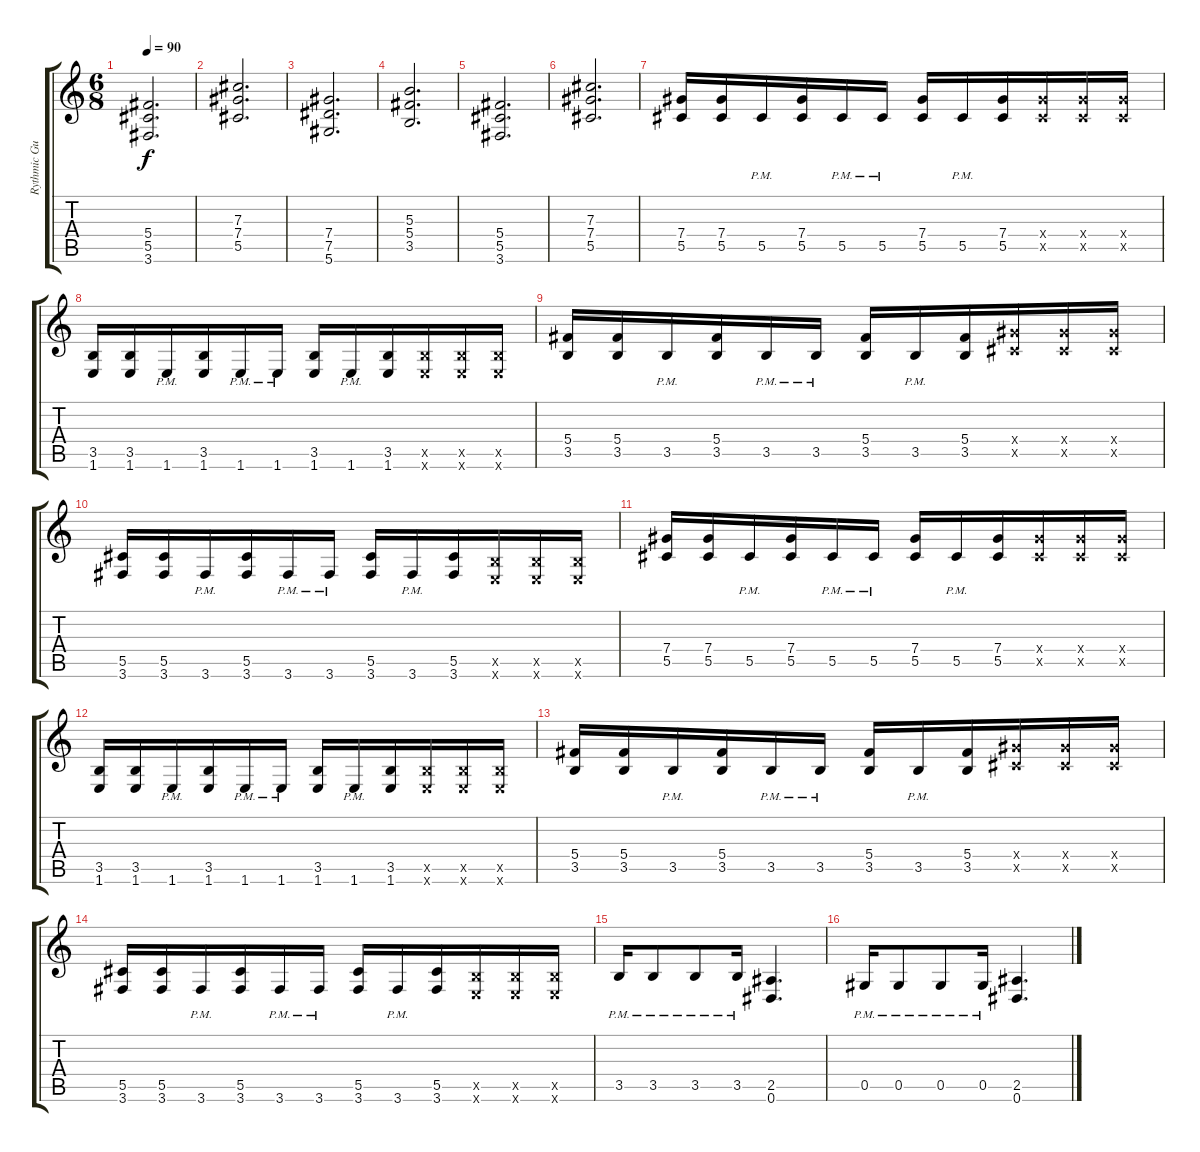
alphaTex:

\track ("Rythmic Guit" "Rythmic Gu") {instrument acousticguitarsteel}
\staff {score tabs}
\tuning (Eb4 Bb3 Gb3 Db3 Ab2 Eb2) {hide}
\ts (6 8)
\tempo 90
\clef g2
\ks c
(5.4 5.5 3.6).2{d dy f} |
(7.3 7.4 5.5).2{d} |
(7.4 7.5 5.6).2{d} |
(5.3 5.4 3.5).2{d} |
(5.4 5.5 3.6).2{d} |
(7.3 7.4 5.5).2{d} |
(7.4 5.5).16 (7.4 5.5).16 5.5{pm}.16 (7.4 5.5).16 5.5{pm}.16 5.5{pm}.16 (7.4 5.5).16 5.5{pm}.16 (7.4 5.5).16 (7.4{x} 5.5{x}).16 (7.4{x} 5.5{x}).16 (7.4{x} 5.5{x}).16 |
(3.5 1.6).16 (3.5 1.6).16 1.6{pm}.16 (3.5 1.6).16 1.6{pm}.16 1.6{pm}.16 (3.5 1.6).16 1.6{pm}.16 (3.5 1.6).16 (3.5{x} 1.6{x}).16 (3.5{x} 1.6{x}).16 (3.5{x} 1.6{x}).16 |
(5.4 3.5).16 (5.4 3.5).16 3.5{pm}.16 (5.4 3.5).16 3.5{pm}.16 3.5{pm}.16 (5.4 3.5).16 3.5{pm}.16 (5.4 3.5).16 (7.4{x} 5.5{x}).16 (7.4{x} 5.5{x}).16 (7.4{x} 5.5{x}).16 |
(5.5 3.6).16 (5.5 3.6).16 3.6{pm}.16 (5.5 3.6).16 3.6{pm}.16 3.6{pm}.16 (5.5 3.6).16 3.6{pm}.16 (5.5 3.6).16 (3.5{x} 1.6{x}).16 (3.5{x} 1.6{x}).16 (3.5{x} 1.6{x}).16 |
(7.4 5.5).16 (7.4 5.5).16 5.5{pm}.16 (7.4 5.5).16 5.5{pm}.16 5.5{pm}.16 (7.4 5.5).16 5.5{pm}.16 (7.4 5.5).16 (7.4{x} 5.5{x}).16 (7.4{x} 5.5{x}).16 (7.4{x} 5.5{x}).16 |
(3.5 1.6).16 (3.5 1.6).16 1.6{pm}.16 (3.5 1.6).16 1.6{pm}.16 1.6{pm}.16 (3.5 1.6).16 1.6{pm}.16 (3.5 1.6).16 (3.5{x} 1.6{x}).16 (3.5{x} 1.6{x}).16 (3.5{x} 1.6{x}).16 |
(5.4 3.5).16 (5.4 3.5).16 3.5{pm}.16 (5.4 3.5).16 3.5{pm}.16 3.5{pm}.16 (5.4 3.5).16 3.5{pm}.16 (5.4 3.5).16 (7.4{x} 5.5{x}).16 (7.4{x} 5.5{x}).16 (7.4{x} 5.5{x}).16 |
(5.5 3.6).16 (5.5 3.6).16 3.6{pm}.16 (5.5 3.6).16 3.6{pm}.16 3.6{pm}.16 (5.5 3.6).16 3.6{pm}.16 (5.5 3.6).16 (3.5{x} 1.6{x}).16 (3.5{x} 1.6{x}).16 (3.5{x} 1.6{x}).16 |
3.5{pm}.16 3.5{pm}.8 3.5{pm}.8 3.5{pm}.16 (2.5 0.6).4{d} |
0.5{pm}.16 0.5{pm}.8 0.5{pm}.8 0.5{pm}.16 (2.5 0.6).4{d}
